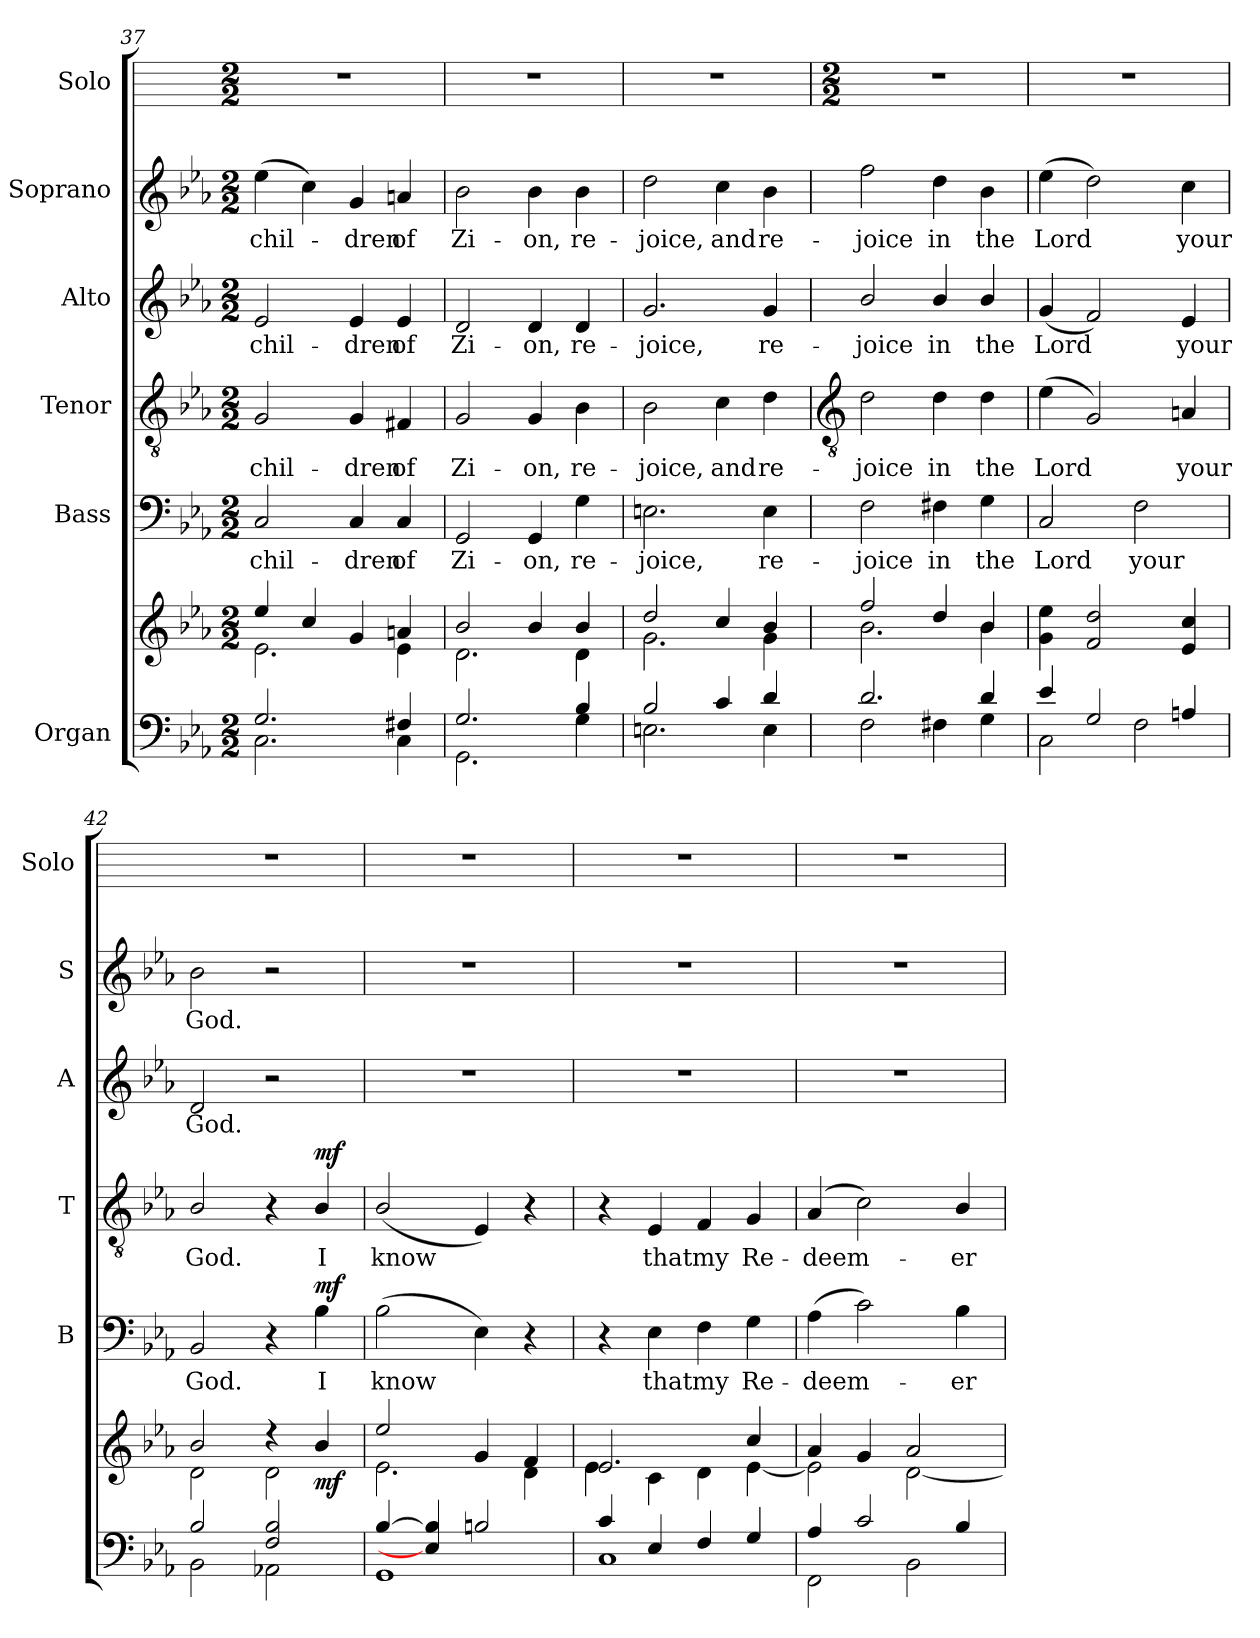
**kern	**kern	**dynam	**kern	**text	**dynam	**kern	**text	**dynam	**kern	**text	**kern	**text	**kern
*part6	*part6	*part6	*part5	*part5	*part5	*part4	*part4	*part4	*part3	*part3	*part2	*part2	*part1
*staff7	*staff6	*staff6/7	*staff5	*staff5	*staff5	*staff4	*staff4	*staff4	*staff3	*staff3	*staff2	*staff2	*staff1
*I"Organ	*	*	*I"Bass	*	*	*I"Tenor	*	*	*I"Alto	*	*I"Soprano	*	*I"Solo
*	*	*	*I'B	*	*	*I'T	*	*	*I'A	*	*I'S	*	*I'Solo
*clefF4	*clefG2	*	*clefF4	*	*	*clefGv2	*	*	*clefG2	*	*clefG2	*	*
*k[b-e-a-]	*k[b-e-a-]	*	*k[b-e-a-]	*	*	*k[b-e-a-]	*	*	*k[b-e-a-]	*	*k[b-e-a-]	*	*
*E-:	*E-:	*	*E-:	*	*	*E-:	*	*	*E-:	*	*E-:	*	*
*M2/2	*M2/2	*	*M2/2	*	*	*M2/2	*	*	*M2/2	*	*M2/2	*	*M2/2
=37	=37	=37	=37	=37	=37	=37	=37	=37	=37	=37	=37	=37	=37
*^	*^	*	*	*	*	*	*	*	*	*	*	*	*
!	!	!	!	!	!	!LO:LY:b	!	!	!LO:LY:b	!	!	!LO:LY:b	!	!LO:LY:b	!
2.G/	2.C\	4ee-/	2.e-\	.	2C	chil-	.	2G	chil-	.	2e-	chil-	(>4ee-	chil-	1r
.	.	4cc/	.	.	.	.	.	.	.	.	.	.	4cc)	.	.
!	!	!	!	!	!	!LO:LY:b	!	!	!LO:LY:b	!	!	!LO:LY:b	!	!LO:LY:b	!
.	.	4g/	.	.	4C	-dren	.	4G	-dren	.	4e-	-dren	4g	dren	.
!	!	!	!	!	!	!LO:LY:b	!	!	!LO:LY:b	!	!	!LO:LY:b	!	!LO:LY:b	!
4F#X/	4C\	4an/	4e-\	.	4C	of	.	4F#X	of	.	4e-	of	4an	of	.
=38	=38	=38	=38	=38	=38	=38	=38	=38	=38	=38	=38	=38	=38	=38	=38
!	!	!	!	!	!	!LO:LY:b	!	!	!LO:LY:b	!	!	!LO:LY:b	!	!LO:LY:b	!
2.G/	2.GG\	2b-/	2.d\	.	2GG	Zi-	.	2G	Zi-	.	2d	Zi-	2b-	Zi-	1r
!	!	!	!	!	!	!LO:LY:b	!	!	!LO:LY:b	!	!	!LO:LY:b	!	!LO:LY:b	!
.	.	4b-/	.	.	4GG	-on,	.	4G	-on,	.	4d	-on,	4b-	-on,	.
!	!	!	!	!	!	!LO:LY:b	!	!	!LO:LY:b	!	!	!LO:LY:b	!	!LO:LY:b	!
4B-/	4G\	4b-/	4d\	.	4G	re-	.	4B-	re-	.	4d	re-	4b-	re-	.
=39	=39	=39	=39	=39	=39	=39	=39	=39	=39	=39	=39	=39	=39	=39	=39
!	!	!	!	!	!	!LO:LY:b	!	!	!LO:LY:b	!	!	!LO:LY:b	!	!LO:LY:b	!
2B-/	2.En\	2dd/	2.g\	.	2.En	-joice,	.	2B-	-joice,	.	2.g	-joice,	2dd	-joice,	1r
!	!	!	!	!	!	!	!	!	!LO:LY:b	!	!	!	!	!LO:LY:b	!
4c/	.	4cc/	.	.	.	.	.	4c	and	.	.	.	4cc	and	.
!	!	!	!	!	!	!LO:LY:b	!	!	!LO:LY:b	!	!	!LO:LY:b	!	!LO:LY:b	!
4d/	4E\	4b-/	4g\	.	4E	re-	.	4d	re-	.	4g	re-	4b-	re-	.
!!LO:LB:g=z
=40	=40	=40	=40	=40	=40	=40	=40	=40	=40	=40	=40	=40	=40	=40	=40
*	*	*	*	*	*	*	*	*clefGv2	*	*	*	*	*	*	*
*	*	*	*	*	*	*	*	*	*	*	*	*	*	*	*M2/2
!	!	!	!	!	!	!LO:LY:b	!	!	!LO:LY:b	!	!	!LO:LY:b	!	!LO:LY:b	!
2.d/	2F\	2ff/	2.b-\	.	2F\	-joice	.	2d\	-joice	.	2b-/	-joice	2ff	-joice	1r
!	!	!	!	!	!	!LO:LY:b	!	!	!LO:LY:b	!	!	!LO:LY:b	!	!LO:LY:b	!
.	4F#X\	4dd/	.	.	4F#X\	in	.	4d\	in	.	4b-/	in	4dd	in	.
!	!	!	!	!	!	!LO:LY:b	!	!	!LO:LY:b	!	!	!LO:LY:b	!	!LO:LY:b	!
4d/	4G\	4b-/	4b-\	.	4G\	the	.	4d\	the	.	4b-/	the	4b-	the	.
=41	=41	=41	=41	=41	=41	=41	=41	=41	=41	=41	=41	=41	=41	=41	=41
!	!	!	!	!	!	!LO:LY:b	!	!	!LO:LY:b	!	!	!LO:LY:b	!	!LO:LY:b	!
4e-/	2C\	4g\ 4ee-\	1ryy	.	2C	Lord	.	(4e-	Lord	.	(<4g	Lord	(>4ee-	Lord	1r
2G/	.	2f/ 2dd/	.	.	.	.	.	2G/)	.	.	2f)	.	2dd)	.	.
!	!	!	!	!	!	!LO:LY:b	!	!	!	!	!	!	!	!	!
.	2F\	.	.	.	2F	your	.	.	.	.	.	.	.	.	.
!	!	!	!	!	!	!	!	!	!LO:LY:b	!	!	!LO:LY:b	!	!LO:LY:b	!
4An/	.	4e-/ 4cc/	.	.	.	.	.	4An	your	.	4e-	your	4cc	your	.
=42	=42	=42	=42	=42	=42	=42	=42	=42	=42	=42	=42	=42	=42	=42	=42
!	!	!	!	!	!	!LO:LY:b	!	!	!LO:LY:b	!	!	!LO:LY:b	!	!LO:LY:b	!
2B-/	2BB-\	2b-/	2d\	.	2BB-/	God.	.	2B-/	God.	.	2d	God.	2b-	God.	1r
!	!	!	!	!LO:DY:b=2	!	!	!	!	!	!	!	!	!	!	!
!	!	!	!	!LO:DY:n=1:b=2	!	!	!	!	!	!	!	!	!	!	!
2F/ 2B-/	2AA-X\	4r	2d\	mf mf	4r	.	.	4r	.	.	2r	.	2r	.	.
!	!	!	!	!LO:DY:n=2:b	!	!LO:LY:b	!LO:DY:b	!	!LO:LY:b	!LO:DY:b	!	!	!	!	!
.	.	4b-/	.	mf	4B-\	I	mf	4B-/	I	mf	.	.	.	.	.
=43	=43	=43	=43	=43	=43	=43	=43	=43	=43	=43	=43	=43	=43	=43	=43
!	!	!	!	!LO:DY:b=2	!	!LO:LY:b	!	!	!LO:LY:b	!	!	!	!	!	!
!	!	!	!	!LO:DY:n=1:b=2	!	!	!	!	!	!	!	!	!	!	!
!	!	!	!	!LO:DY:n=2:b	!	!	!	!	!	!	!	!	!	!	!
[4B-/	1GG\	2ee-/	2.e-\	mf mf mf	(>2B-\	know	.	(<2B-/	know	.	1r	.	1r	.	1r
4E-/] 4B-/]	.	.	.	.	.	.	.	.	.	.	.	.	.	.	.
2Bn/	.	4g/	.	.	4E-)	.	.	4E-)	.	.	.	.	.	.	.
.	.	4f/	4d\	.	4r	.	.	4r	.	.	.	.	.	.	.
=44	=44	=44	=44	=44	=44	=44	=44	=44	=44	=44	=44	=44	=44	=44	=44
4c/	1C\	2.e-/	4e-\	.	4r	.	.	4r	.	.	1r	.	1r	.	1r
!	!	!	!	!	!	!LO:LY:b	!	!	!LO:LY:b	!	!	!	!	!	!
4E-/	.	.	4c\	.	4E-	that	.	4E-	that	.	.	.	.	.	.
!	!	!	!	!	!	!LO:LY:b	!	!	!LO:LY:b	!	!	!	!	!	!
4F/	.	.	4d\	.	4F	my	.	4F	my	.	.	.	.	.	.
!	!	!	!	!	!	!LO:LY:b	!	!	!LO:LY:b	!	!	!	!	!	!
4G/	.	4cc/	[4e-\	.	4G	Re-	.	4G	Re-	.	.	.	.	.	.
=45	=45	=45	=45	=45	=45	=45	=45	=45	=45	=45	=45	=45	=45	=45	=45
!	!	!	!	!	!	!LO:LY:b	!	!	!LO:LY:b	!	!	!	!	!	!
4A-/	2FF\	4a-/	2e-\]	.	(>4A-	-deem-	.	(<4A-	-deem-	.	1r	.	1r	.	1r
2c/	.	4g/	.	.	2c)	.	.	2c)	.	.	.	.	.	.	.
.	2BB-\	2a-/	[2d\	.	.	.	.	.	.	.	.	.	.	.	.
!	!	!	!	!	!	!LO:LY:b	!	!	!LO:LY:b	!	!	!	!	!	!
4B-/	.	.	.	.	4B-\	er	.	4B-/	er	.	.	.	.	.	.
*v	*v	*	*	*	*	*	*	*	*	*	*	*	*	*	*
*	*v	*v	*	*	*	*	*	*	*	*	*	*	*	*
=	=	=	=	=	=	=	=	=	=	=	=	=	=
*-	*-	*-	*-	*-	*-	*-	*-	*-	*-	*-	*-	*-	*-
